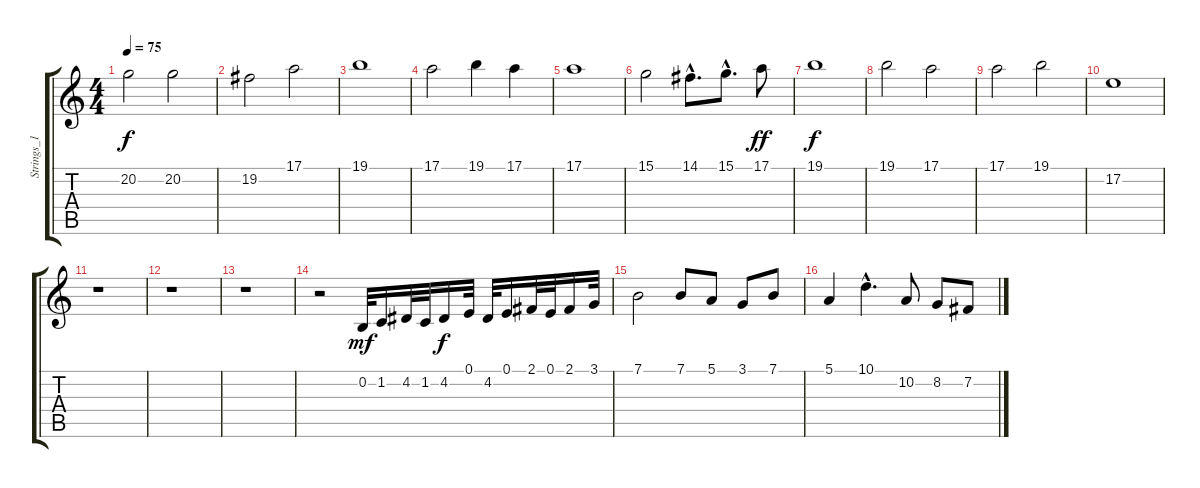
\track ("Strings_1" "Strings_1") {instrument stringensemble1}
\staff {score tabs}
\tuning (E4 B3 G3 D3 A2 E2) {hide}
\ts (4 4)
\tempo 75
\clef g2
\ks c
20.2.2{dy f} 20.2.2 |
19.2.2 17.1.2 |
19.1.1 |
17.1.2 19.1.4 17.1.4 |
17.1.1 |
15.1.2 14.1{hac}.8{d} 15.1{hac}.8{d} 17.1.8{dy ff} |
19.1.1{dy f} |
19.1.2 17.1.2 |
17.1.2 19.1.2 |
17.2.1 |
r.1 |
r.1 |
r.1 |
r.2 0.2.32{dy mf balance 6} 1.2.16 4.2.32 1.2.32 4.2.16{dy f} 0.1.32 4.2.32 0.1.16 2.1.32 0.1.32 2.1.16 3.1.32 |
7.1.2 7.1.8 5.1.8 3.1.8 7.1.8 |
5.1.4 10.1{hac}.4{d} 10.2.8 8.2.8 7.2.8
